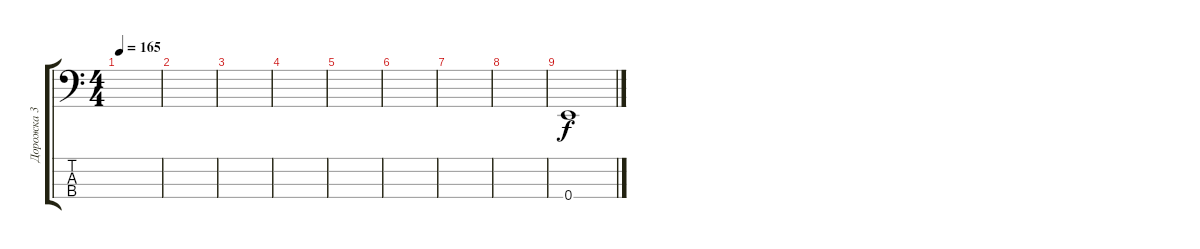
\track ("Дорожка 3" "Дорожка 3") {instrument electricbasspick}
\staff {score tabs}
\tuning (G2 D2 A1 E1) {hide}
\ts (4 4)
\tempo 165
\clef f4
\ks c
|
|
|
|
|
|
|
|
0.4.1
